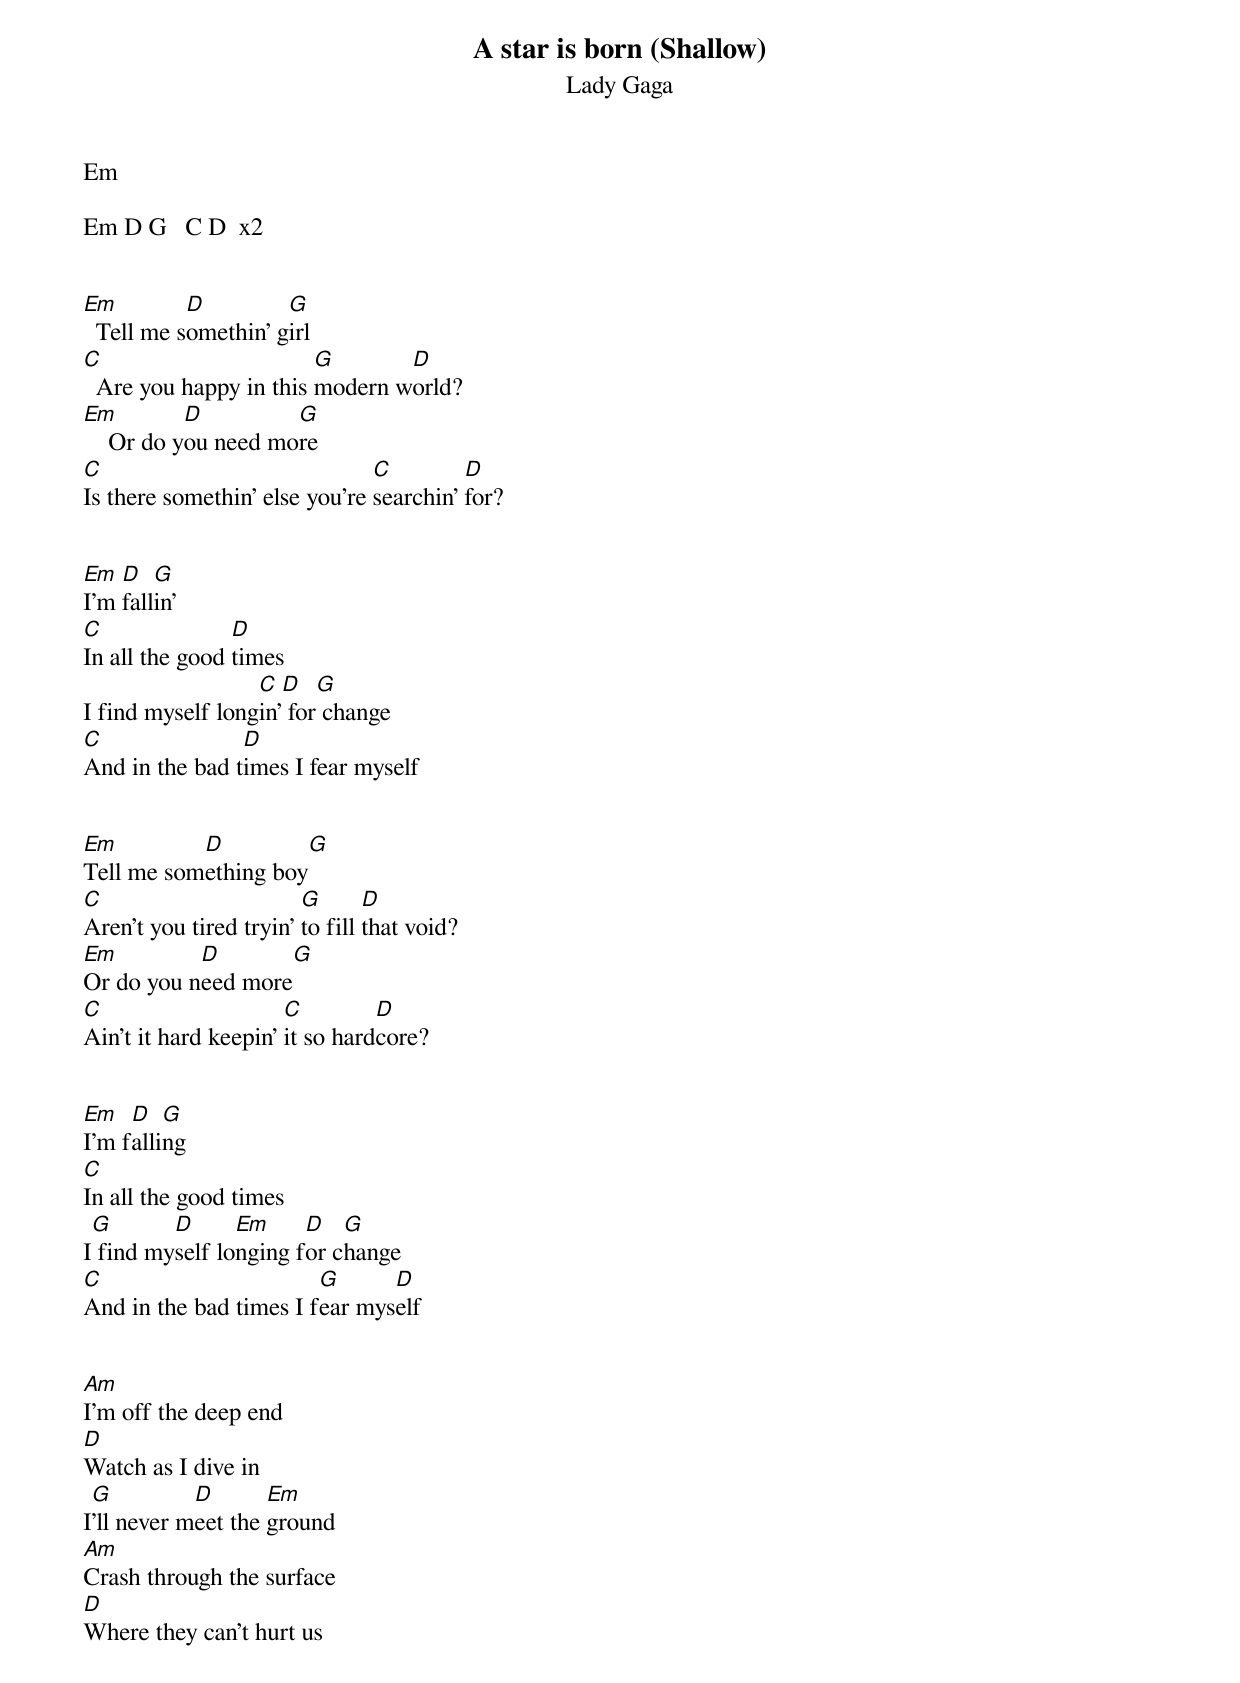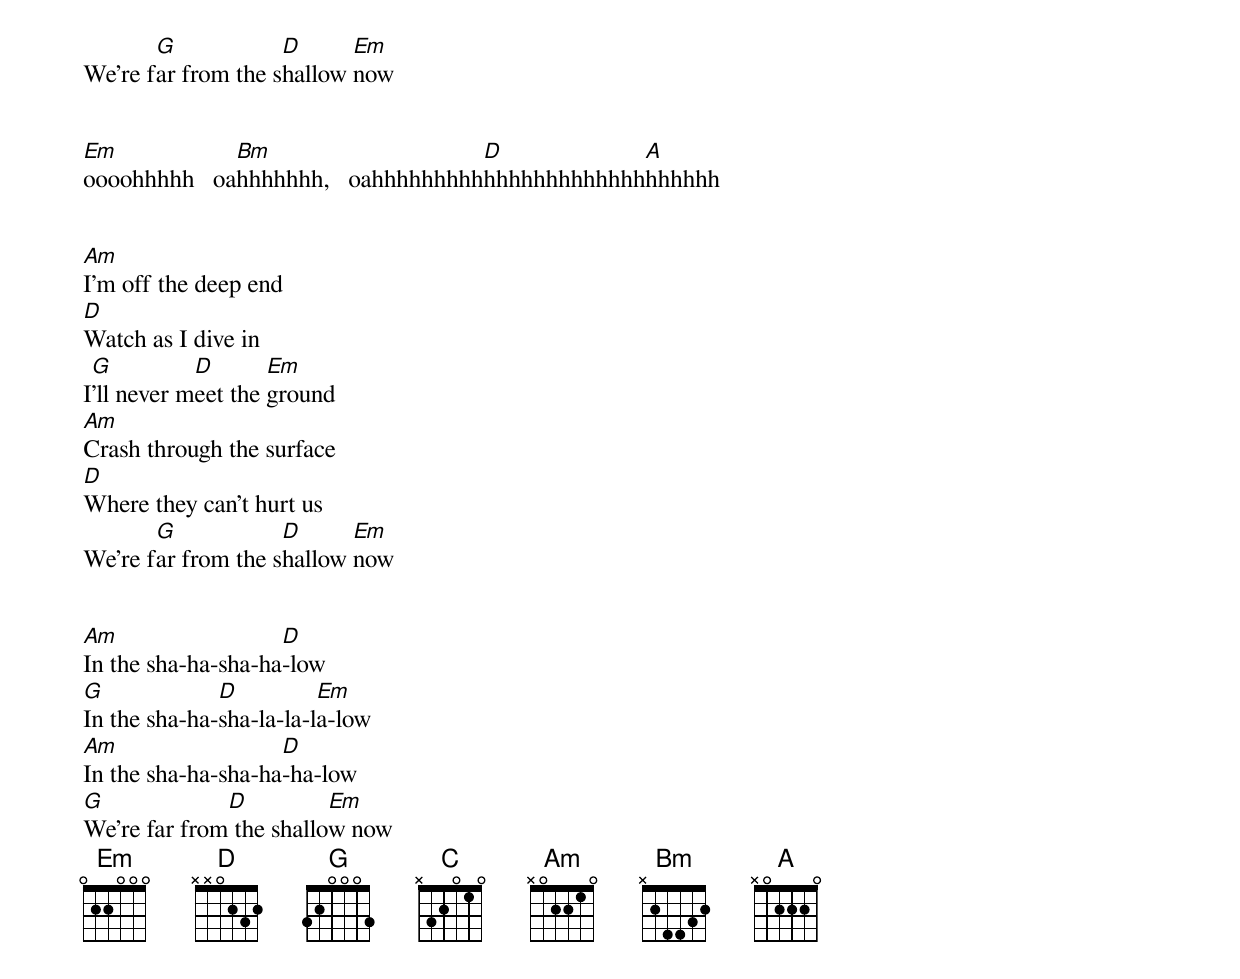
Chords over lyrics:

A star is born (Shallow)
Lady Gaga
Em

Em D G   C D  x2


Em         D         G
  Tell me somethin' girl
C                       G       D
  Are you happy in this modern world?
Em         D         G
    Or do you need more
C                              C         D
Is there somethin' else you're searchin' for?


Em  D   G
I'm fallin'
C               D
In all the good times
                  C  D   G
I find myself longin' for change
C               D
And in the bad times I fear myself


Em         D         G
Tell me something boy
C                       G       D
Aren't you tired tryin' to fill that void?
Em         D         G
Or do you need more
C                     C         D
Ain't it hard keepin' it so hardcore?


Em   D   G
I'm falling
C
In all the good times
 G       D      Em     D   G
I find myself longing for change
C                       G      D
And in the bad times I fear myself


Am
I'm off the deep end
D
Watch as I dive in
 G          D       Em
I'll never meet the ground
Am
Crash through the surface
D
Where they can't hurt us
       G            D      Em
We're far from the shallow now


Em            Bm                    D            A
oooohhhhh   oahhhhhhh,   oahhhhhhhhhhhhhhhhhhhhhhhhhhhh


Am
I'm off the deep end
D
Watch as I dive in
 G          D       Em
I'll never meet the ground
Am
Crash through the surface
D
Where they can't hurt us
       G            D      Em
We're far from the shallow now


Am                  D
In the sha-ha-sha-ha-low
G             D          Em
In the sha-ha-sha-la-la-la-low
Am                  D
In the sha-ha-sha-ha-ha-low
G             D          Em
We're far from the shallow now
